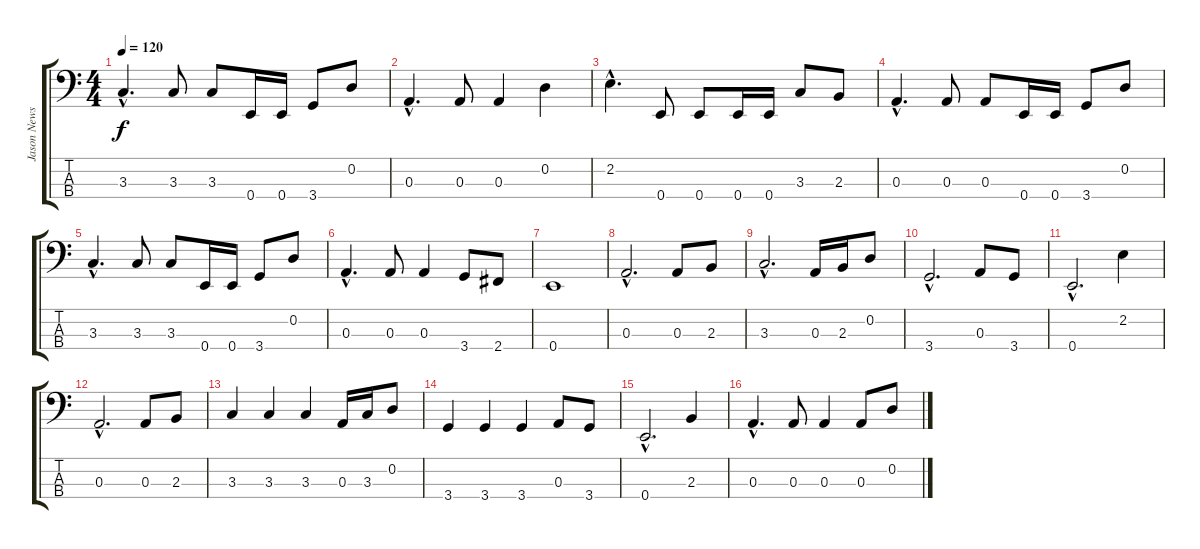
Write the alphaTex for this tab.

\track ("Jason Newstead (bass)" "Jason News") {instrument electricbassfinger}
\staff {score tabs}
\tuning (G2 D2 A1 E1) {hide}
\ts (4 4)
\tempo 120
\clef f4
\ks c
3.3{hac}.4{d dy f} 3.3.8 3.3.8 0.4.16 0.4.16 3.4.8 0.2.8 |
0.3{hac}.4{d} 0.3.8 0.3.4 0.2.4 |
2.2{hac}.4{d} 0.4.8 0.4.8 0.4.16 0.4.16 3.3.8 2.3.8 |
0.3{hac}.4{d} 0.3.8 0.3.8 0.4.16 0.4.16 3.4.8 0.2.8 |
3.3{hac}.4{d} 3.3.8 3.3.8 0.4.16 0.4.16 3.4.8 0.2.8 |
0.3{hac}.4{d} 0.3.8 0.3.4 3.4.8 2.4.8 |
0.4.1 |
0.3{hac}.2{d} 0.3.8 2.3.8 |
3.3{hac}.2{d} 0.3.16 2.3.16 0.2.8 |
3.4{hac}.2{d} 0.3.8 3.4.8 |
0.4{hac}.2{d} 2.2.4 |
0.3{hac}.2{d} 0.3.8 2.3.8 |
3.3.4 3.3.4 3.3.4 0.3.16 3.3.16 0.2.8 |
3.4.4 3.4.4 3.4.4 0.3.8 3.4.8 |
0.4{hac}.2{d} 2.3.4 |
0.3{hac}.4{d} 0.3.8 0.3.4 0.3.8 0.2.8
